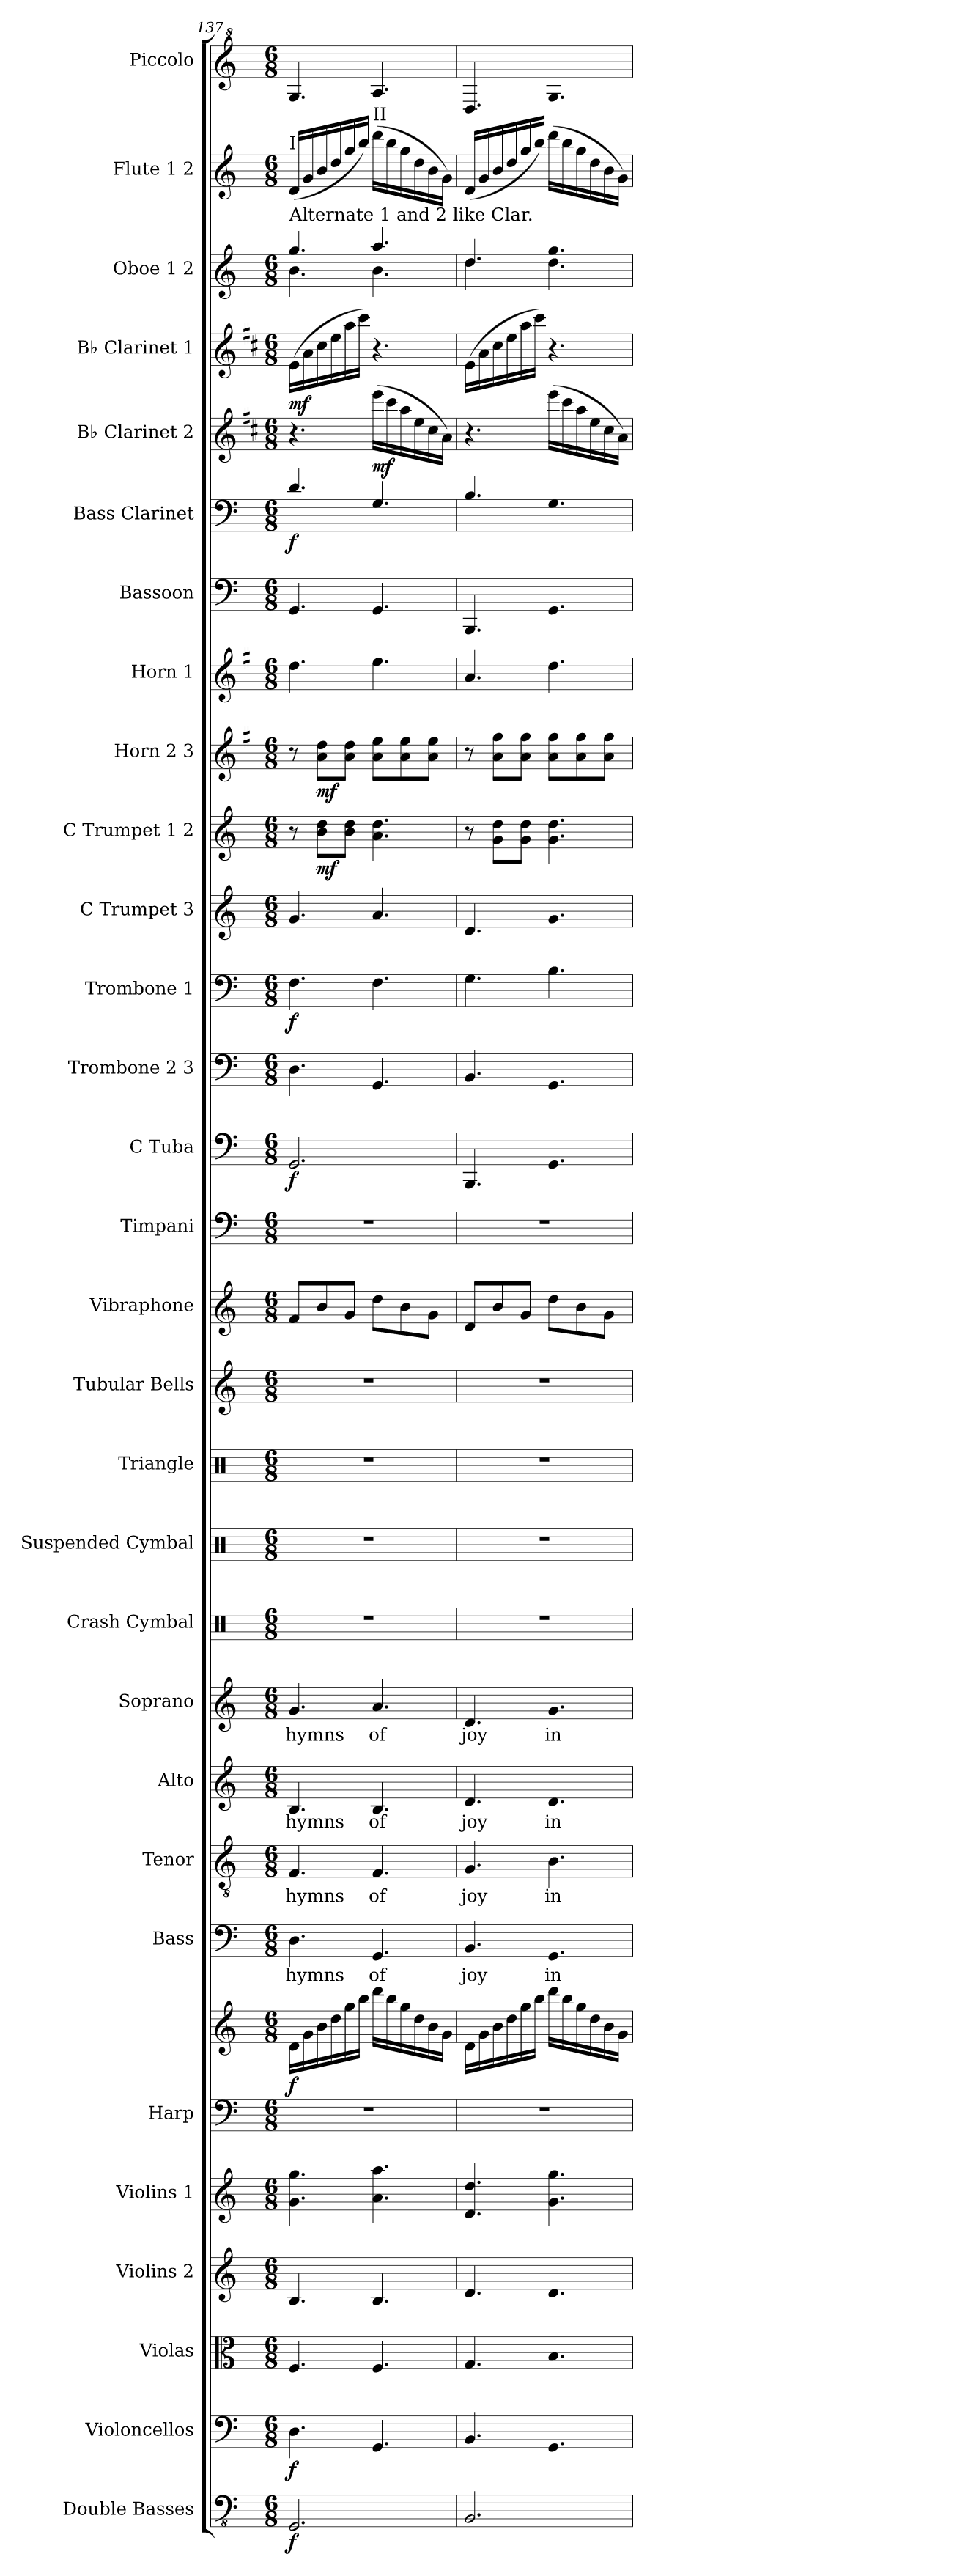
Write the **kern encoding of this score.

**kern	**dynam	**kern	**dynam	**kern	**kern	**kern	**kern	**kern	**dynam	**kern	**text	**kern	**text	**kern	**text	**kern	**text	**kern	**kern	**kern	**kern	**kern	**kern	**kern	**dynam	**kern	**kern	**dynam	**kern	**kern	**dynam	**kern	**dynam	**kern	**kern	**kern	**dynam	**kern	**dynam	**kern	**dynam	**kern	**kern	**kern
*part30	*part30	*part29	*part29	*part28	*part27	*part26	*part25	*part25	*part25	*part24	*part24	*part23	*part23	*part22	*part22	*part21	*part21	*part20	*part19	*part18	*part17	*part16	*part15	*part14	*part14	*part13	*part12	*part12	*part11	*part10	*part10	*part9	*part9	*part8	*part7	*part6	*part6	*part5	*part5	*part4	*part4	*part3	*part2	*part1
*staff31	*staff31	*staff30	*staff30	*staff29	*staff28	*staff27	*staff26	*staff25	*staff25/26	*staff24	*staff24	*staff23	*staff23	*staff22	*staff22	*staff21	*staff21	*staff20	*staff19	*staff18	*staff17	*staff16	*staff15	*staff14	*staff14	*staff13	*staff12	*staff12	*staff11	*staff10	*staff10	*staff9	*staff9	*staff8	*staff7	*staff6	*staff6	*staff5	*staff5	*staff4	*staff4	*staff3	*staff2	*staff1
*I"Double Basses	*	*I"Violoncellos	*	*I"Violas	*I"Violins 2	*I"Violins 1	*I"Harp	*	*	*I"Bass	*	*I"Tenor	*	*I"Alto	*	*I"Soprano	*	*I"Crash Cymbal	*I"Suspended Cymbal	*I"Triangle	*I"Tubular Bells	*I"Vibraphone	*I"Timpani	*I"C Tuba	*	*I"Trombone 2 3	*I"Trombone 1	*	*I"C Trumpet 3	*I"C Trumpet 1 2	*	*I"Horn 2 3	*	*I"Horn 1	*I"Bassoon	*I"Bass Clarinet	*	*I"B♭ Clarinet 2	*	*I"B♭ Clarinet 1	*	*I"Oboe 1 2	*I"Flute 1 2	*I"Piccolo
*I'Dbs.	*	*I'Vlcs.	*	*I'Vlas.	*I'Vlns. 2	*I'Vlns. 1	*I'Hrp.	*	*	*I'B.	*	*I'T.	*	*I'A.	*	*I'S.	*	*I'Cr. Cym.	*I'Susp. Cym.	*I'Trgl.	*I'Tu. Be.	*I'Vib.	*I'Timp.	*I'C Tu.	*	*I'Trb. 2 3	*I'Trb. 1	*	*I'C Tpt. 3	*I'C Tpt. 1 2	*	*I'Hn. 2 3	*	*I'Hn. 1	*I'Bsn.	*I'B. Cl.	*	*I'B♭ Cl. 2	*	*I'B♭ Cl. 1	*	*I'Ob. 1 2	*I'Fl. 1 2	*I'Picc.
*clefFv4	*	*clefF4	*	*clefC3	*clefG2	*clefG2	*clefF4	*clefG2	*	*clefF4	*	*clefGv2	*	*clefG2	*	*clefG2	*	*clefX	*clefX	*clefX	*clefG2	*	*clefF4	*clefF4	*	*clefF4	*clefF4	*	*clefG2	*clefG2	*	*clefG2	*	*clefG2	*clefF4	*	*	*clefG2	*	*clefG2	*	*clefG2	*clefG2	*clefG^2
*	*	*	*	*	*	*	*	*	*	*	*	*	*	*	*	*	*	*	*	*	*	*	*	*	*	*	*	*	*	*	*	*ITrd4c7	*	*ITrd4c7	*	*ITrd8c14	*	*ITrd1c2	*	*ITrd1c2	*	*	*	*ITrd-7c-12
*k[]	*	*k[]	*	*k[]	*k[]	*k[]	*k[]	*k[]	*	*k[]	*	*k[]	*	*k[]	*	*k[]	*	*k[]	*k[]	*k[]	*k[]	*k[]	*k[]	*k[]	*	*k[]	*k[]	*	*k[]	*k[]	*	*k[]	*	*k[]	*k[]	*k[]	*	*k[]	*	*k[]	*	*k[]	*k[]	*k[]
*C:	*	*C:	*	*C:	*C:	*C:	*C:	*C:	*	*C:	*	*C:	*	*C:	*	*C:	*	*C:	*C:	*C:	*C:	*C:	*C:	*C:	*	*C:	*C:	*	*C:	*C:	*	*C:	*	*C:	*C:	*C:	*	*C:	*	*C:	*	*C:	*C:	*C:
*M6/8	*	*M6/8	*	*M6/8	*M6/8	*M6/8	*M6/8	*M6/8	*	*M6/8	*	*M6/8	*	*M6/8	*	*M6/8	*	*M6/8	*M6/8	*M6/8	*M6/8	*M6/8	*M6/8	*M6/8	*	*M6/8	*M6/8	*	*M6/8	*M6/8	*	*M6/8	*	*M6/8	*M6/8	*M6/8	*	*M6/8	*	*M6/8	*	*M6/8	*M6/8	*M6/8
=137	=137	=137	=137	=137	=137	=137	=137	=137	=137	=137	=137	=137	=137	=137	=137	=137	=137	=137	=137	=137	=137	=137	=137	=137	=137	=137	=137	=137	=137	=137	=137	=137	=137	=137	=137	=137	=137	=137	=137	=137	=137	=137	=137	=137
*	*	*	*	*	*	*	*	*	*	*	*	*	*	*	*	*	*	*	*	*	*	*	*	*	*	*	*	*	*	*	*	*	*	*	*	*	*	*	*	*	*	*^	*	*
!	!	!	!	!	!	!	!	!	!	!	!	!	!	!	!	!	!	!	!	!	!	!	!	!	!	!	!	!	!	!	!	!	!	!	!	!	!	!	!	!	!	!	!	!LO:TX:b:t=Alternate 1 and 2 like Clar.	!
!	!	!	!	!	!	!	!	!	!	!	!	!	!	!	!	!	!	!	!	!	!	!	!	!	!	!	!	!	!	!	!	!	!	!	!	!	!	!	!	!	!	!	!	!LO:TX:a:t=I	!
!	!LO:DY:b	!	!LO:DY:b	!	!	!	!	!	!LO:DY:b	!	!	!	!	!	!	!	!	!	!	!	!	!	!	!	!LO:DY:b	!	!	!LO:DY:b	!	!	!	!	!	!	!	!	!LO:DY:b	!	!	!	!LO:DY:b	!	!	!	!
2.GGG/	f	4.D\	f	4.F/	4.B/	4.g\ 4.gg\	2.r	16d\LL	f	4.D\	hymns	4.F/	hymns	4.B/	hymns	4.g/	hymns	2.r	2.r	2.r	2.r	8f/L	2.r	2.GG/	f	4.D\	4.F\	f	4.g/	8r	.	8r	.	4.g\	4.GG/	4.D/	f	4.r	.	(16d\LL	mf	4.gg/	4.b\	(16d/LL	4.gg/
.	.	.	.	.	.	.	.	16g\	.	.	.	.	.	.	.	.	.	.	.	.	.	.	.	.	.	.	.	.	.	.	.	.	.	.	.	.	.	.	.	16g\	.	.	.	16g/	.
!	!	!	!	!	!	!	!	!	!	!	!	!	!	!	!	!	!	!	!	!	!	!	!	!	!	!	!	!	!	!	!LO:DY:b	!	!LO:DY:b	!	!	!	!	!	!	!	!	!	!	!	!
.	.	.	.	.	.	.	.	16b\	.	.	.	.	.	.	.	.	.	.	.	.	.	8b/	.	.	.	.	.	.	.	8b\ 8dd\L	mf	8d\ 8g\L	mf	.	.	.	.	.	.	16b\	.	.	.	16b/	.
.	.	.	.	.	.	.	.	16dd\	.	.	.	.	.	.	.	.	.	.	.	.	.	.	.	.	.	.	.	.	.	.	.	.	.	.	.	.	.	.	.	16dd\	.	.	.	16dd/	.
.	.	.	.	.	.	.	.	16gg\	.	.	.	.	.	.	.	.	.	.	.	.	.	8g/J	.	.	.	.	.	.	.	8b\ 8dd\J	.	8d\ 8g\J	.	.	.	.	.	.	.	16gg\	.	.	.	16gg/	.
.	.	.	.	.	.	.	.	16bb\JJ	.	.	.	.	.	.	.	.	.	.	.	.	.	.	.	.	.	.	.	.	.	.	.	.	.	.	.	.	.	.	.	16bb\JJ)	.	.	.	16bb/JJ)	.
!	!	!	!	!	!	!	!	!	!	!	!	!	!	!	!	!	!	!	!	!	!	!	!	!	!	!	!	!	!	!	!	!	!	!	!	!	!	!	!	!	!	!	!	!LO:TX:a:t=II	!
!	!	!	!	!	!	!	!	!	!	!	!	!	!	!	!	!	!	!	!	!	!	!	!	!	!	!	!	!	!	!	!	!	!	!	!	!	!	!	!LO:DY:b	!	!	!	!	!	!
.	.	4.GG/	.	4.F/	4.B/	4.a\ 4.aa\	.	16ddd\LL	.	4.GG/	of	4.F/	of	4.B/	of	4.a/	of	.	.	.	.	8dd\L	.	.	.	4.GG/	4.F\	.	4.a/	4.a\ 4.dd\	.	8d\ 8a\L	.	4.a\	4.GG/	4.GG/	.	(16ddd\LL	mf	4.r	.	4.aa/	4.b\	(16ddd\LL	4.aa/
.	.	.	.	.	.	.	.	16bb\	.	.	.	.	.	.	.	.	.	.	.	.	.	.	.	.	.	.	.	.	.	.	.	.	.	.	.	.	.	16bb\	.	.	.	.	.	16bb\	.
.	.	.	.	.	.	.	.	16gg\	.	.	.	.	.	.	.	.	.	.	.	.	.	8b\	.	.	.	.	.	.	.	.	.	8d\ 8a\	.	.	.	.	.	16gg\	.	.	.	.	.	16gg\	.
.	.	.	.	.	.	.	.	16dd\	.	.	.	.	.	.	.	.	.	.	.	.	.	.	.	.	.	.	.	.	.	.	.	.	.	.	.	.	.	16dd\	.	.	.	.	.	16dd\	.
.	.	.	.	.	.	.	.	16b\	.	.	.	.	.	.	.	.	.	.	.	.	.	8g\J	.	.	.	.	.	.	.	.	.	8d\ 8a\J	.	.	.	.	.	16b\	.	.	.	.	.	16b\	.
.	.	.	.	.	.	.	.	16g\JJ	.	.	.	.	.	.	.	.	.	.	.	.	.	.	.	.	.	.	.	.	.	.	.	.	.	.	.	.	.	16g\JJ)	.	.	.	.	.	16g\JJ)	.
!!LO:PB:g=z
=138	=138	=138	=138	=138	=138	=138	=138	=138	=138	=138	=138	=138	=138	=138	=138	=138	=138	=138	=138	=138	=138	=138	=138	=138	=138	=138	=138	=138	=138	=138	=138	=138	=138	=138	=138	=138	=138	=138	=138	=138	=138	=138	=138	=138	=138
2.BBB/	.	4.BB/	.	4.G/	4.d/	4.d/ 4.dd/	2.r	16d\LL	.	4.BB/	joy	4.G/	joy	4.d/	joy	4.d/	joy	2.r	2.r	2.r	2.r	8d/L	2.r	4.BBB/	.	4.BB/	4.G\	.	4.d/	8r	.	8r	.	4.d/	4.BBB/	4.BB/	.	4.r	.	(16d\LL	.	4.dd/	4.dd\	(16d/LL	4.dd/
.	.	.	.	.	.	.	.	16g\	.	.	.	.	.	.	.	.	.	.	.	.	.	.	.	.	.	.	.	.	.	.	.	.	.	.	.	.	.	.	.	16g\	.	.	.	16g/	.
.	.	.	.	.	.	.	.	16b\	.	.	.	.	.	.	.	.	.	.	.	.	.	8b/	.	.	.	.	.	.	.	8g\ 8dd\L	.	8d\ 8b\L	.	.	.	.	.	.	.	16b\	.	.	.	16b/	.
.	.	.	.	.	.	.	.	16dd\	.	.	.	.	.	.	.	.	.	.	.	.	.	.	.	.	.	.	.	.	.	.	.	.	.	.	.	.	.	.	.	16dd\	.	.	.	16dd/	.
.	.	.	.	.	.	.	.	16gg\	.	.	.	.	.	.	.	.	.	.	.	.	.	8g/J	.	.	.	.	.	.	.	8g\ 8dd\J	.	8d\ 8b\J	.	.	.	.	.	.	.	16gg\	.	.	.	16gg/	.
.	.	.	.	.	.	.	.	16bb\JJ	.	.	.	.	.	.	.	.	.	.	.	.	.	.	.	.	.	.	.	.	.	.	.	.	.	.	.	.	.	.	.	16bb\JJ)	.	.	.	16bb/JJ)	.
.	.	4.GG/	.	4.B/	4.d/	4.g\ 4.gg\	.	16ddd\LL	.	4.GG/	in	4.B\	in	4.d/	in	4.g/	in	.	.	.	.	8dd\L	.	4.GG/	.	4.GG/	4.B\	.	4.g/	4.g\ 4.dd\	.	8d\ 8b\L	.	4.g\	4.GG/	4.GG/	.	(16ddd\LL	.	4.r	.	4.gg/	4.dd\	(16ddd\LL	4.gg/
.	.	.	.	.	.	.	.	16bb\	.	.	.	.	.	.	.	.	.	.	.	.	.	.	.	.	.	.	.	.	.	.	.	.	.	.	.	.	.	16bb\	.	.	.	.	.	16bb\	.
.	.	.	.	.	.	.	.	16gg\	.	.	.	.	.	.	.	.	.	.	.	.	.	8b\	.	.	.	.	.	.	.	.	.	8d\ 8b\	.	.	.	.	.	16gg\	.	.	.	.	.	16gg\	.
.	.	.	.	.	.	.	.	16dd\	.	.	.	.	.	.	.	.	.	.	.	.	.	.	.	.	.	.	.	.	.	.	.	.	.	.	.	.	.	16dd\	.	.	.	.	.	16dd\	.
.	.	.	.	.	.	.	.	16b\	.	.	.	.	.	.	.	.	.	.	.	.	.	8g\J	.	.	.	.	.	.	.	.	.	8d\ 8b\J	.	.	.	.	.	16b\	.	.	.	.	.	16b\	.
.	.	.	.	.	.	.	.	16g\JJ	.	.	.	.	.	.	.	.	.	.	.	.	.	.	.	.	.	.	.	.	.	.	.	.	.	.	.	.	.	16g\JJ)	.	.	.	.	.	16g\JJ)	.
*	*	*	*	*	*	*	*	*	*	*	*	*	*	*	*	*	*	*	*	*	*	*	*	*	*	*	*	*	*	*	*	*	*	*	*	*	*	*	*	*	*	*v	*v	*	*
=	=	=	=	=	=	=	=	=	=	=	=	=	=	=	=	=	=	=	=	=	=	=	=	=	=	=	=	=	=	=	=	=	=	=	=	=	=	=	=	=	=	=	=	=
*-	*-	*-	*-	*-	*-	*-	*-	*-	*-	*-	*-	*-	*-	*-	*-	*-	*-	*-	*-	*-	*-	*-	*-	*-	*-	*-	*-	*-	*-	*-	*-	*-	*-	*-	*-	*-	*-	*-	*-	*-	*-	*-	*-	*-
